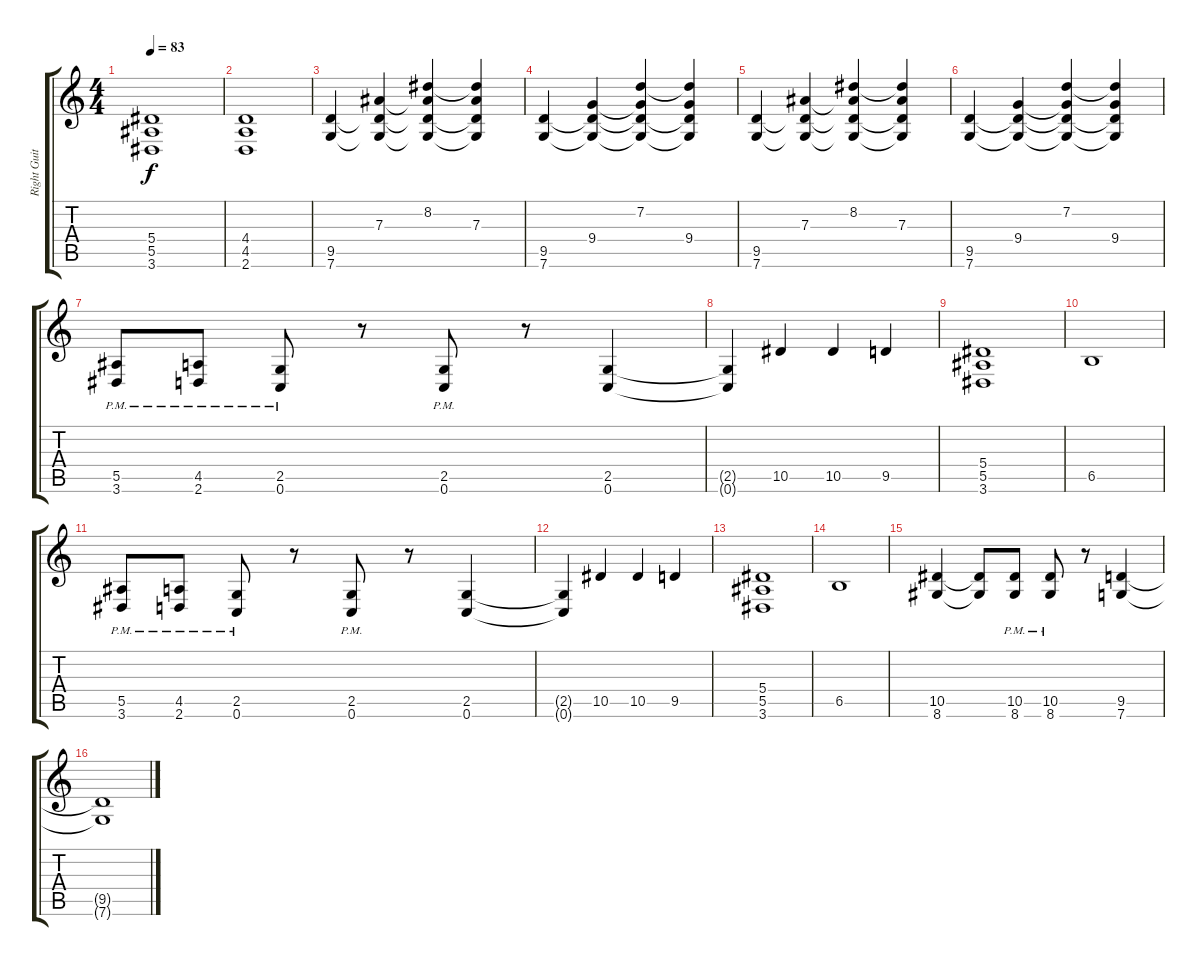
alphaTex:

\track ("Right Guitar" "Right Guit") {instrument distortionguitar}
\staff {score tabs}
\tuning (C4 G3 Eb3 Bb2 F2 C2) {hide}
\ts (4 4)
\tempo 83
\clef g2
\ks c
(5.4 5.5 3.6).1{dy f} |
(4.4 4.5 2.6).1 |
(9.5 7.6).4 (7.3 9.5{t} 7.6{t}).4 (8.2 7.3{t} 9.5{t} 7.6{t}).4 (8.2{t} 7.3 9.5{t} 7.6{t}).4 |
(9.5 7.6).4 (9.4 9.5{t} 7.6{t}).4 (7.2 9.4{t} 9.5{t} 7.6{t}).4 (7.2{t} 9.4 9.5{t} 7.6{t}).4 |
(9.5 7.6).4 (7.3 9.5{t} 7.6{t}).4 (8.2 7.3{t} 9.5{t} 7.6{t}).4 (8.2{t} 7.3 9.5{t} 7.6{t}).4 |
(9.5 7.6).4 (9.4 9.5{t} 7.6{t}).4 (7.2 9.4{t} 9.5{t} 7.6{t}).4 (7.2{t} 9.4 9.5{t} 7.6{t}).4 |
(5.5{pm} 3.6{pm}).8 (4.5{pm} 2.6{pm}).8 (2.5{pm} 0.6{pm}).8 r.8 (2.5{pm} 0.6{pm}).8 r.8 (2.5 0.6).4 |
(2.5{t} 0.6{t}).4 10.5.4 10.5.4 9.5.4 |
(5.4 5.5 3.6).1 |
6.5.1 |
(5.5{pm} 3.6{pm}).8 (4.5{pm} 2.6{pm}).8 (2.5{pm} 0.6{pm}).8 r.8 (2.5{pm} 0.6{pm}).8 r.8 (2.5 0.6).4 |
(2.5{t} 0.6{t}).4 10.5.4 10.5.4 9.5.4 |
(5.4 5.5 3.6).1 |
6.5.1 |
(10.5 8.6).4 (10.5{t} 8.6{t}).8 (10.5{pm} 8.6{pm}).8 (10.5{pm} 8.6{pm}).8 r.8 (9.5 7.6).4 |
(9.5{t} 7.6{t}).1
